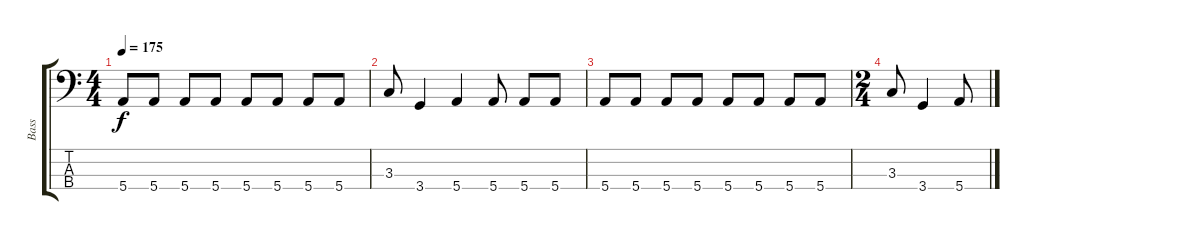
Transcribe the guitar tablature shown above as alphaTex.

\track ("Bass" "Bass") {instrument electricbassfinger}
\staff {score tabs}
\tuning (G2 D2 A1 E1) {hide}
\ts (4 4)
\tempo 175
\clef f4
\ks c
5.4.8{dy f} 5.4.8 5.4.8 5.4.8 5.4.8 5.4.8 5.4.8 5.4.8 |
3.3.8 3.4.4 5.4.4 5.4.8 5.4.8 5.4.8 |
5.4.8 5.4.8 5.4.8 5.4.8 5.4.8 5.4.8 5.4.8 5.4.8 |
\ts (2 4)
3.3.8 3.4.4 5.4.8
